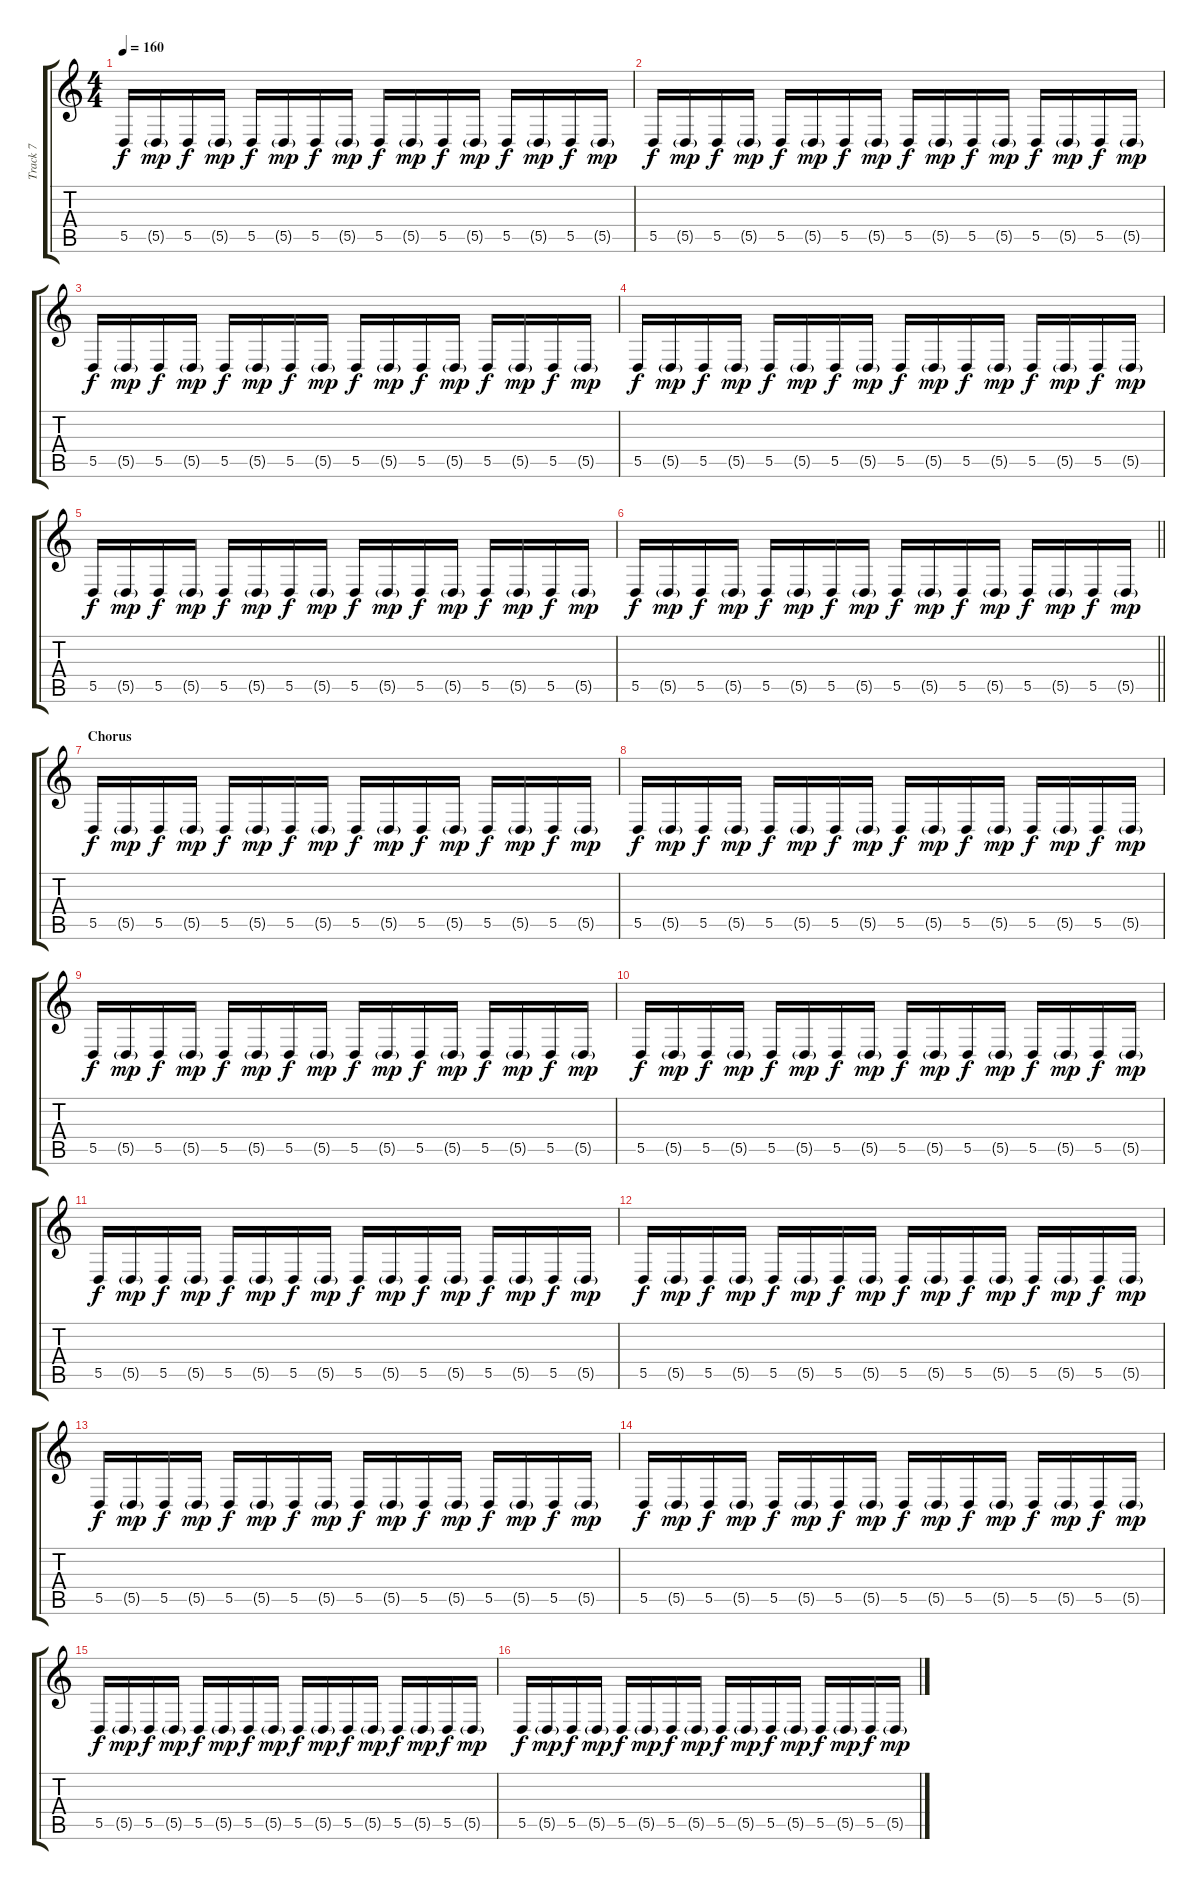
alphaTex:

\track ("Track 7" "Track 7") {instrument lead2sawtooth}
\staff {score tabs}
\tuning (E4 B3 G3 D3 A2 E2) {hide}
\ts (4 4)
\tempo 160
\clef g2
\ks c
5.5.16{dy f} 5.5{g}.16{dy mp} 5.5.16{dy f} 5.5{g}.16{dy mp} 5.5.16{dy f} 5.5{g}.16{dy mp} 5.5.16{dy f} 5.5{g}.16{dy mp} 5.5.16{dy f} 5.5{g}.16{dy mp} 5.5.16{dy f} 5.5{g}.16{dy mp} 5.5.16{dy f} 5.5{g}.16{dy mp} 5.5.16{dy f} 5.5{g}.16{dy mp} |
5.5.16{dy f} 5.5{g}.16{dy mp} 5.5.16{dy f} 5.5{g}.16{dy mp} 5.5.16{dy f} 5.5{g}.16{dy mp} 5.5.16{dy f} 5.5{g}.16{dy mp} 5.5.16{dy f} 5.5{g}.16{dy mp} 5.5.16{dy f} 5.5{g}.16{dy mp} 5.5.16{dy f} 5.5{g}.16{dy mp} 5.5.16{dy f} 5.5{g}.16{dy mp} |
5.5.16{dy f} 5.5{g}.16{dy mp} 5.5.16{dy f} 5.5{g}.16{dy mp} 5.5.16{dy f} 5.5{g}.16{dy mp} 5.5.16{dy f} 5.5{g}.16{dy mp} 5.5.16{dy f} 5.5{g}.16{dy mp} 5.5.16{dy f} 5.5{g}.16{dy mp} 5.5.16{dy f} 5.5{g}.16{dy mp} 5.5.16{dy f} 5.5{g}.16{dy mp} |
5.5.16{dy f} 5.5{g}.16{dy mp} 5.5.16{dy f} 5.5{g}.16{dy mp} 5.5.16{dy f} 5.5{g}.16{dy mp} 5.5.16{dy f} 5.5{g}.16{dy mp} 5.5.16{dy f} 5.5{g}.16{dy mp} 5.5.16{dy f} 5.5{g}.16{dy mp} 5.5.16{dy f} 5.5{g}.16{dy mp} 5.5.16{dy f} 5.5{g}.16{dy mp} |
5.5.16{dy f} 5.5{g}.16{dy mp} 5.5.16{dy f} 5.5{g}.16{dy mp} 5.5.16{dy f} 5.5{g}.16{dy mp} 5.5.16{dy f} 5.5{g}.16{dy mp} 5.5.16{dy f} 5.5{g}.16{dy mp} 5.5.16{dy f} 5.5{g}.16{dy mp} 5.5.16{dy f} 5.5{g}.16{dy mp} 5.5.16{dy f} 5.5{g}.16{dy mp} |
\barLineRight lightlight
5.5.16{dy f} 5.5{g}.16{dy mp} 5.5.16{dy f} 5.5{g}.16{dy mp} 5.5.16{dy f} 5.5{g}.16{dy mp} 5.5.16{dy f} 5.5{g}.16{dy mp} 5.5.16{dy f} 5.5{g}.16{dy mp} 5.5.16{dy f} 5.5{g}.16{dy mp} 5.5.16{dy f} 5.5{g}.16{dy mp} 5.5.16{dy f} 5.5{g}.16{dy mp} |
\section ("" "Chorus")
5.5.16{dy f} 5.5{g}.16{dy mp} 5.5.16{dy f} 5.5{g}.16{dy mp} 5.5.16{dy f} 5.5{g}.16{dy mp} 5.5.16{dy f} 5.5{g}.16{dy mp} 5.5.16{dy f} 5.5{g}.16{dy mp} 5.5.16{dy f} 5.5{g}.16{dy mp} 5.5.16{dy f} 5.5{g}.16{dy mp} 5.5.16{dy f} 5.5{g}.16{dy mp} |
5.5.16{dy f} 5.5{g}.16{dy mp} 5.5.16{dy f} 5.5{g}.16{dy mp} 5.5.16{dy f} 5.5{g}.16{dy mp} 5.5.16{dy f} 5.5{g}.16{dy mp} 5.5.16{dy f} 5.5{g}.16{dy mp} 5.5.16{dy f} 5.5{g}.16{dy mp} 5.5.16{dy f} 5.5{g}.16{dy mp} 5.5.16{dy f} 5.5{g}.16{dy mp} |
5.5.16{dy f} 5.5{g}.16{dy mp} 5.5.16{dy f} 5.5{g}.16{dy mp} 5.5.16{dy f} 5.5{g}.16{dy mp} 5.5.16{dy f} 5.5{g}.16{dy mp} 5.5.16{dy f} 5.5{g}.16{dy mp} 5.5.16{dy f} 5.5{g}.16{dy mp} 5.5.16{dy f} 5.5{g}.16{dy mp} 5.5.16{dy f} 5.5{g}.16{dy mp} |
5.5.16{dy f} 5.5{g}.16{dy mp} 5.5.16{dy f} 5.5{g}.16{dy mp} 5.5.16{dy f} 5.5{g}.16{dy mp} 5.5.16{dy f} 5.5{g}.16{dy mp} 5.5.16{dy f} 5.5{g}.16{dy mp} 5.5.16{dy f} 5.5{g}.16{dy mp} 5.5.16{dy f} 5.5{g}.16{dy mp} 5.5.16{dy f} 5.5{g}.16{dy mp} |
5.5.16{dy f} 5.5{g}.16{dy mp} 5.5.16{dy f} 5.5{g}.16{dy mp} 5.5.16{dy f} 5.5{g}.16{dy mp} 5.5.16{dy f} 5.5{g}.16{dy mp} 5.5.16{dy f} 5.5{g}.16{dy mp} 5.5.16{dy f} 5.5{g}.16{dy mp} 5.5.16{dy f} 5.5{g}.16{dy mp} 5.5.16{dy f} 5.5{g}.16{dy mp} |
5.5.16{dy f} 5.5{g}.16{dy mp} 5.5.16{dy f} 5.5{g}.16{dy mp} 5.5.16{dy f} 5.5{g}.16{dy mp} 5.5.16{dy f} 5.5{g}.16{dy mp} 5.5.16{dy f} 5.5{g}.16{dy mp} 5.5.16{dy f} 5.5{g}.16{dy mp} 5.5.16{dy f} 5.5{g}.16{dy mp} 5.5.16{dy f} 5.5{g}.16{dy mp} |
5.5.16{dy f} 5.5{g}.16{dy mp} 5.5.16{dy f} 5.5{g}.16{dy mp} 5.5.16{dy f} 5.5{g}.16{dy mp} 5.5.16{dy f} 5.5{g}.16{dy mp} 5.5.16{dy f} 5.5{g}.16{dy mp} 5.5.16{dy f} 5.5{g}.16{dy mp} 5.5.16{dy f} 5.5{g}.16{dy mp} 5.5.16{dy f} 5.5{g}.16{dy mp} |
5.5.16{dy f} 5.5{g}.16{dy mp} 5.5.16{dy f} 5.5{g}.16{dy mp} 5.5.16{dy f} 5.5{g}.16{dy mp} 5.5.16{dy f} 5.5{g}.16{dy mp} 5.5.16{dy f} 5.5{g}.16{dy mp} 5.5.16{dy f} 5.5{g}.16{dy mp} 5.5.16{dy f} 5.5{g}.16{dy mp} 5.5.16{dy f} 5.5{g}.16{dy mp} |
5.5.16{dy f} 5.5{g}.16{dy mp} 5.5.16{dy f} 5.5{g}.16{dy mp} 5.5.16{dy f} 5.5{g}.16{dy mp} 5.5.16{dy f} 5.5{g}.16{dy mp} 5.5.16{dy f} 5.5{g}.16{dy mp} 5.5.16{dy f} 5.5{g}.16{dy mp} 5.5.16{dy f} 5.5{g}.16{dy mp} 5.5.16{dy f} 5.5{g}.16{dy mp} |
5.5.16{dy f} 5.5{g}.16{dy mp} 5.5.16{dy f} 5.5{g}.16{dy mp} 5.5.16{dy f} 5.5{g}.16{dy mp} 5.5.16{dy f} 5.5{g}.16{dy mp} 5.5.16{dy f} 5.5{g}.16{dy mp} 5.5.16{dy f} 5.5{g}.16{dy mp} 5.5.16{dy f} 5.5{g}.16{dy mp} 5.5.16{dy f} 5.5{g}.16{dy mp}
